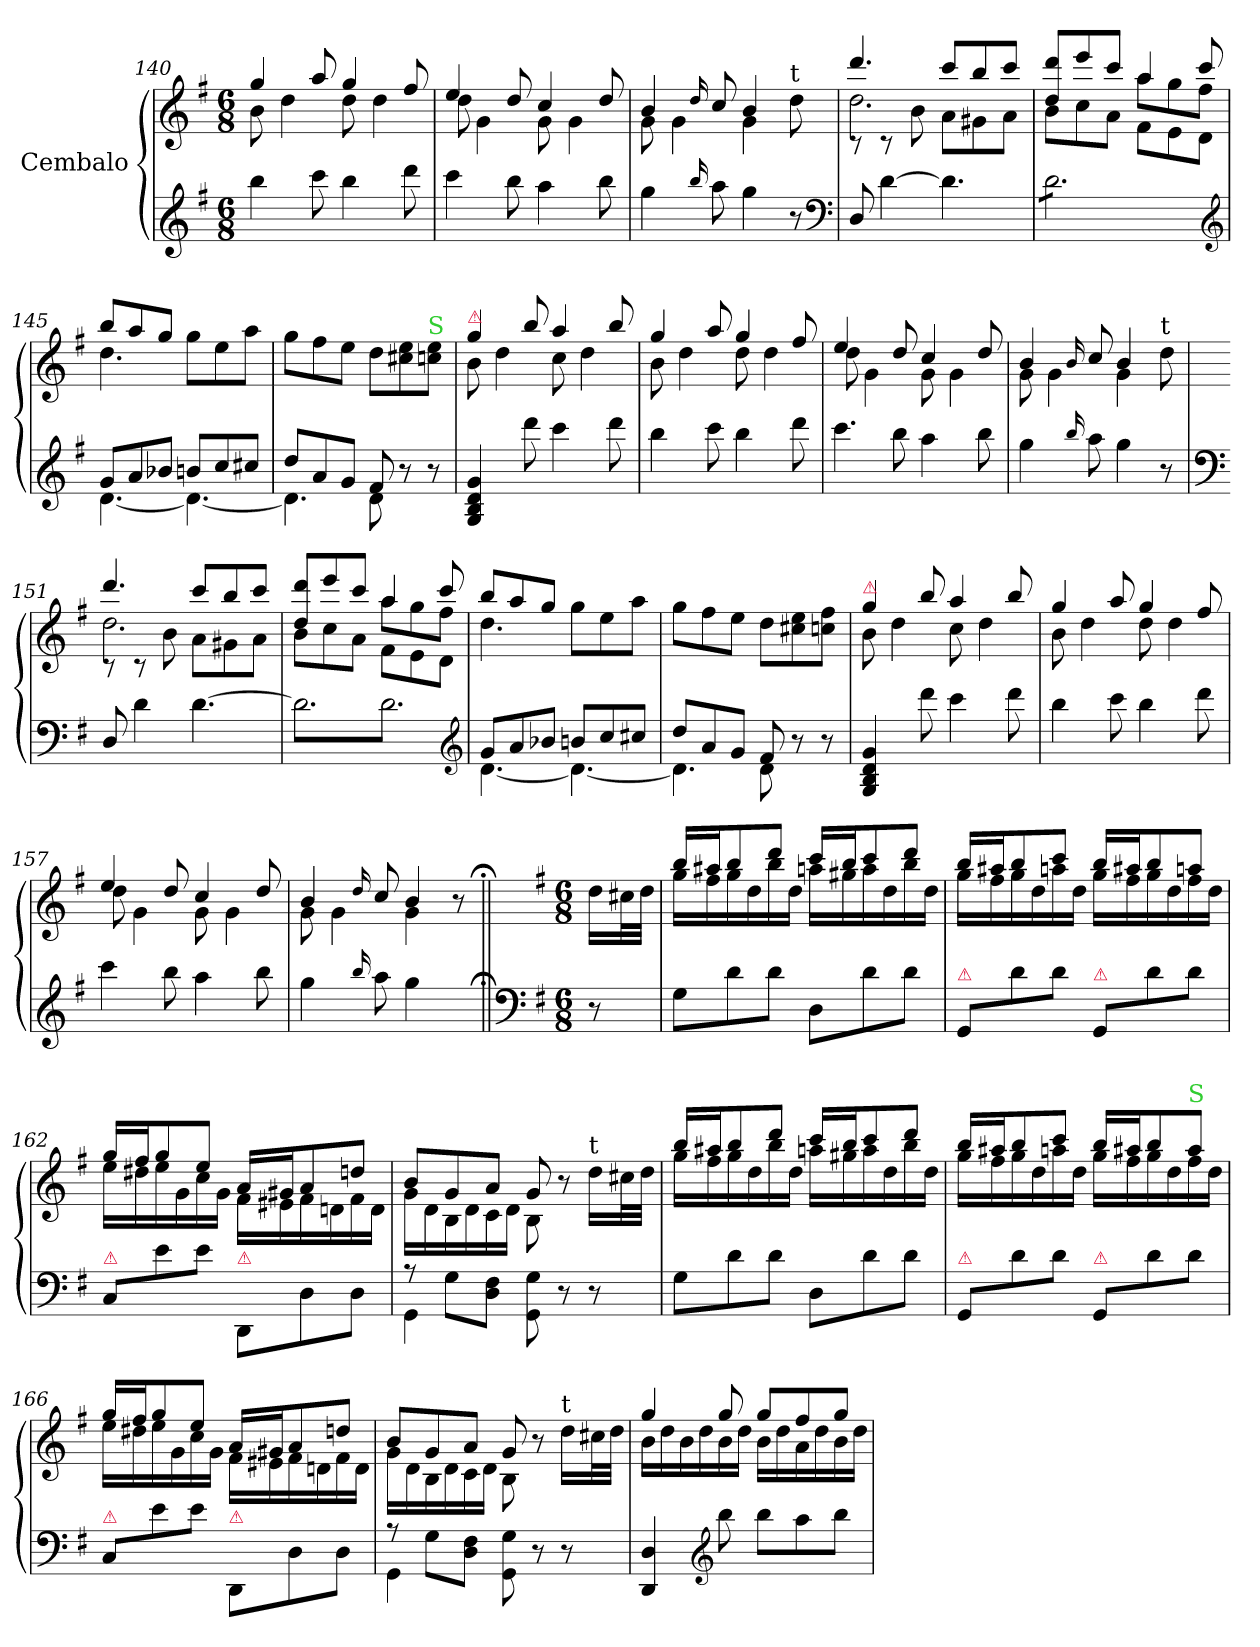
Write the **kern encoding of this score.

**kern	**kern
*part2	*part1
*staff2	*staff1
*I"Cembalo	*I"Cembalo
*clefG2	*clefG2
*k[f#]	*k[f#]
*M6/8	*M6/8
=140	=140
*	*^
4bb\	4gg/	8b\
.	.	4dd\
8ccc\	8aa/	.
4bb\	4gg/	8dd\
.	.	4dd\
8ddd\	8ff#/	.
=141	=141	=141
4ccc\	4ee/	8dd\
.	.	4g\
8bb\	8dd/	.
4aa\	4cc/	8g\
.	.	4g\
8bb\	8dd/	.
=142	=142	=142
4gg\	4b/	8g\
.	.	4g\
16qqbb/	16qqdd/	.
8aa\	8cc/	.
4gg\	4b/	4g\
!	!LO:TX:a:t=t	!
8r	8dd\	8ryy
*	*v	*v
*clefF4	*
=143	=143
*	*^
!	!	!LO:N:vis=2
*	*	*^
8D/	4.ddd/	2.dd\	8rc
[4d\	.	.	8rc
.	.	.	8b\
4.d\]	8ccc/L	.	8a\L
.	8bb/	.	8g#X\
.	8ccc/J	.	8a\J
=144	=144	=144	=144
*tremolo	*	*	*
8d\L	8dd/ 8ddd/L	8b\L	4.ryy
8d\	8eee/	8cc\	.
8d\	8ccc/J	8a\J	.
8d\	4aa/	8aa\L	8f#\L
8d\	.	8gg\	8e\
8d\J	8ccc/	8ff#\J	8d\J
*Xtremolo	*	*	*
*	*v	*v	*v
*clefG2	*
=145	=145
*^	*^
*	*	*	*^
!	!	!	!LO:N:vis=4	!
*	*	*	*v	*v
8g/L	[4.d\	8bb/L	4.dd\
8a/	.	8aa/	.
8b-X/J	.	8gg/J	.
8bn/L	4.d\_	8gg\L	8ryy
8cc/	.	8ee\	4ryy
8cc#X/J	.	8aa\J	.
*	*	*v	*v
=146	=146	=146
8dd/L	4.d\]	8gg\L
8a/	.	8ff#\
8g/J	.	8ee\J
8f#/	8d\	8dd\L
8r	8ryy	8cc#X\ 8ee\
!	!	!LO:TX:a:color=limegreen:t=S
8r	8ryy	8ccn\ 8ee\J
=147	=147	=147
*	*	*^
!	!	!LO:TX:a:color=crimson:t=⚠	!
*v	*v	*	*
4G/ 4B/ 4d/ 4g/	4gg/	8b\
.	.	4dd\
8ddd\	8bb/	.
4ccc\	4aa/	8cc\
.	.	4dd\
8ddd\	8bb/	.
=148	=148	=148
4bb\	4gg/	8b\
.	.	4dd\
8ccc\	8aa/	.
4bb\	4gg/	8dd\
.	.	4dd\
8ddd\	8ff#/	.
=149	=149	=149
!LO:N:vis=4.	!	!
4ccc\	4ee/	8dd\
.	.	4g\
8bb\	8dd/	.
4aa\	4cc/	8g\
.	.	4g\
8bb\	8dd/	.
=150	=150	=150
4gg\	4b/	8g\
.	.	4g\
16qqbb/	16qqb/	.
8aa\	8cc/	.
4gg\	4b/	4g\
!	!LO:TX:a:t=t	!
8r	8dd\	8ryy
*	*v	*v
=151	=151
*clefF4	*
*	*^
*	*	*^
8D/	4.ddd/	2.dd\	8rc
4d\	.	.	8rc
.	.	.	8b\
[4.d\	8ccc/L	.	8a\L
.	8bb/	.	8g#X\
.	8ccc/J	.	8a\J
=152	=152	=152	=152
*tremolo	*	*	*
8d\]L	8dd/ 8ddd/L	8b\L	4.ryy
8d\	8eee/	8cc\	.
8d\	8ccc/J	8a\J	.
8d\	4aa/	8aa\L	8f#\L
8d\	.	8gg\	8e\
8d\J	8ccc/	8ff#\J	8d\J
*Xtremolo	*	*	*
*	*v	*v	*v
*clefG2	*
=153	=153
*^	*^
8g/L	[4.d\	8bb/L	4.dd\
8a/	.	8aa/	.
8b-X/J	.	8gg/J	.
8bn/L	4.d\_	8gg\L	8reyy
8cc/	.	8ee\	4reyy
8cc#X/J	.	8aa\J	.
*	*	*v	*v
=154	=154	=154
8dd/L	4.d\]	8gg\L
8a/	.	8ff#\
8g/J	.	8ee\J
8f#/	8d\	8dd\L
8r	8ryy	8cc#X\ 8ee\
8r	8ryy	8ccn\ 8ff#\J
=155	=155	=155
*	*	*^
!	!	!LO:TX:a:color=crimson:t=⚠	!
*v	*v	*	*
4G/ 4B/ 4d/ 4g/	4gg/	8b\
.	.	4dd\
8ddd\	8bb/	.
4ccc\	4aa/	8cc\
.	.	4dd\
8ddd\	8bb/	.
=156	=156	=156
4bb\	4gg/	8b\
.	.	4dd\
8ccc\	8aa/	.
4bb\	4gg/	8dd\
.	.	4dd\
8ddd\	8ff#/	.
=157	=157	=157
4ccc\	4ee/	8dd\
.	.	4g\
8bb\	8dd/	.
4aa\	4cc/	8g\
.	.	4g\
8bb\	8dd/	.
=158	=158	=158
4gg\	4b/	8g\
.	.	4g\
16qqbb/	16qqdd/	.
8aa\	8cc/	.
4gg\	4b/	4g\
8ryy	8r	8ryy
*	*v	*v
=159||;	=159||;
*clefF4	*
*k[f#]	*k[f#]
*M6/8	*M6/8
*	*^
!	!LO:TX:a:t=Var&colon; 7&colon;	!
!	!LO:TX:b:i:t=ſempre Legato	!
!	!LO:TX:a:t=t	!
*	*v	*v
8r	16dd\LL
.	32cc#X\L
.	32dd\JJJ
=160	=160
*	*^
8G\L	16bb/LL	16gg\LL
.	16aa#X/J	16ff#\
8d\	8bb/	16gg\
.	.	16dd\
8d\J	8ddd/J	16bb\
.	.	16dd\JJ
8D\L	16ccc/LL	16aan\LL
.	16bb/J	16gg#X\
8d\	8ccc/	16aa\
.	.	16dd\
8d\J	8ddd/J	16bb\
.	.	16dd\JJ
=161	=161	=161
!LO:TX:a:color=crimson:t=⚠	!	!
8GG/L	16bb/LL	16gg\LL
.	16aa#X/J	16ff#\
8d\	8bb/	16gg\
.	.	16dd\
8d\J	8ccc/J	16aan\
.	.	16dd\JJ
!LO:TX:a:color=crimson:t=⚠	!	!
8GG/L	16bb/LL	16gg\LL
.	16aa#X/J	16ff#\
8d\	8bb/	16gg\
.	.	16dd\
8d\J	8aan/J	16ff#\
.	.	16dd\JJ
=162	=162	=162
!LO:TX:a:color=crimson:t=⚠	!	!
8C/L	16gg/LL	16ee\LL
.	16ff#/J	16dd#X\
8e\	8gg/	16ee\
.	.	16g\
8e\J	8ee/J	16cc\
.	.	16g\JJ
!LO:TX:a:color=crimson:t=⚠	!	!
8DD/L	16a/LL	16f#\LL
.	16g#X/J	16e#X\
8D\	8a/	16f#\
.	.	16dn\
8D\J	8ddn/J	16f#\
.	.	16d\JJ
=163	=163	=163
*^	*	*
8r	4GG\	8b/L	16g\LL
.	.	.	16d\
8G\L	.	8g/	16B\
.	.	.	16d\
8D\ 8F#\J	4rBByy	8a/J	16c\
.	.	.	16d\JJ
8GG\ 8G\	.	8g/	8B\
8r	8ryy	8r	8ryy
!	!	!LO:TX:a:t=t	!
8r	8ryy	16dd\LL	8ryy
.	.	32cc#X\L	.
.	.	32dd\JJJ	.
*v	*v	*	*
=164	=164	=164
8G\L	16bb/LL	16gg\LL
.	16aa#X/J	16ff#\
8d\	8bb/	16gg\
.	.	16dd\
8d\J	8ddd/J	16bb\
.	.	16dd\JJ
8D\L	16ccc/LL	16aan\LL
.	16bb/J	16gg#X\
8d\	8ccc/	16aa\
.	.	16dd\
8d\J	8ddd/J	16bb\
.	.	16dd\JJ
=165	=165	=165
!LO:TX:a:color=crimson:t=⚠	!	!
8GG/L	16bb/LL	16gg\LL
.	16aa#X/J	16ff#\
8d\	8bb/	16gg\
.	.	16dd\
8d\J	8ccc/J	16aan\
.	.	16dd\JJ
!LO:TX:a:color=crimson:t=⚠	!	!
8GG/L	16bb/LL	16gg\LL
.	16aa#X/J	16ff#\
8d\	8bb/	16gg\
.	.	16dd\
!	!LO:TX:a:color=limegreen:t=S	!
8d\J	8aa#/J	16ff#\
.	.	16dd\JJ
=166	=166	=166
!LO:TX:a:color=crimson:t=⚠	!	!
8C/L	16gg/LL	16ee\LL
.	16ff#/J	16dd#X\
8e\	8gg/	16ee\
.	.	16g\
8e\J	8ee/J	16cc\
.	.	16g\JJ
!LO:TX:a:color=crimson:t=⚠	!	!
8DD/L	16a/LL	16f#\LL
.	16g#X/J	16e#X\
8D\	8a/	16f#\
.	.	16dn\
8D\J	8ddn/J	16f#\
.	.	16d\JJ
=167	=167	=167
*^	*	*
8r	4GG\	8b/L	16g\LL
.	.	.	16d\
8G\L	.	8g/	16B\
.	.	.	16d\
8D\ 8F#\J	4rBByy	8a/J	16c\
.	.	.	16d\JJ
8GG\ 8G\	.	8g/	8B\
8r	8ryy	8r	4ryy
!	!	!LO:TX:a:t=t	!
8r	8ryy	16dd\LL	.
.	.	32cc#X\L	.
.	.	32dd\JJJ	.
*v	*v	*	*
=168	=168	=168
4DD/ 4D/	4gg/	16b\LL
.	.	16dd\
.	.	16b\
.	.	16dd\
*clefG2	*	*
8bb\	8gg/	16b\
.	.	16dd\JJ
8bb\L	8gg/L	16b\LL
.	.	16dd\
8aa\	8ff#/	16a\
.	.	16dd\
8bb\J	8gg/J	16b\
.	.	16dd\JJ
*	*v	*v
=	=
*-	*-
